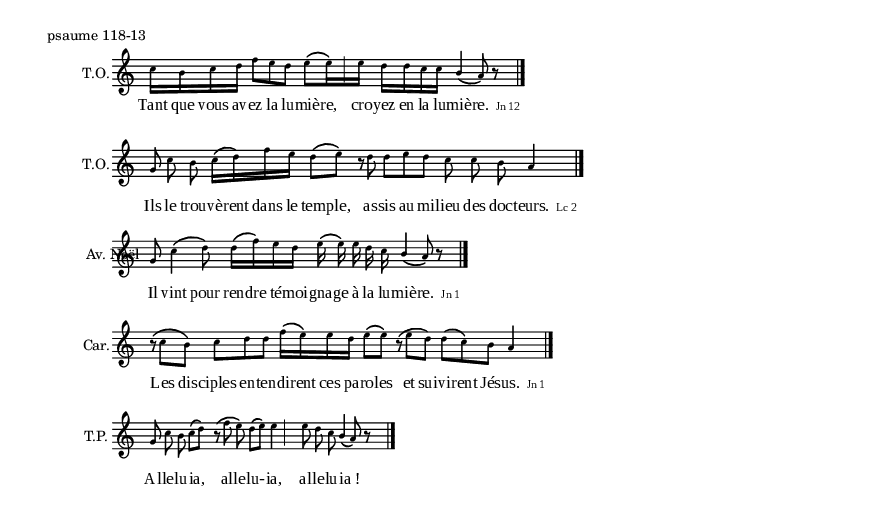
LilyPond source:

\version "2.10.0"
 \include "definitions.ly"
 \markup {psaume  118-13}




\relative c'' { 
	\new Staff {
		\cadenzaOn
		\set Staff.instrumentName = \markup{ \center-align { T.O. } }
		c16[ b c d]
		\times 2/3 { f8[ e d] }
		e8[\( e16\) \cesure \pespace e]
		d16[ d c c ]
		\stemUp b4\( a8\) r8
		\endBar
	}	\addlyrics {
		Tant que vous av -- ez la lu -- miè -- re, cro -- yez en la lu -- miè -- re.
		\markup { \citation #"Jn 12"}
	}
}
\relative c'' { 
	\new Staff {
		\cadenzaOn
		\set Staff.instrumentName = \markup{ \center-align { T.O. } }
		\times 2/3 { g8 c b }
		c16[\( d\) f e]
		d8[\( e\)]
		\espace
		r8 d
		\times 2/3 { d[ e d] }
		\times 2/3 { c c b }
		a4
		\endBar
	}	\addlyrics {
		Ils le trou -- vè -- rent dans le tem -- ple, as -- sis au mi -- lieu des doc -- teurs.
		\markup { \citation #"Lc 2"}
	}
}
\relative c'' { 
	\new Staff {
		\cadenzaOn
		\set Staff.instrumentName = \markup{ \center-align { Av. Noël } }
		g8
		\times 2/3 { c4\( d8\) }
		d16[\( f\) e d]
		\times 2/5 { e\( e\) e d c }
		\override Stem #'neutral-direction = #up
		b4\( a8\) r
		\endBar
	}	\addlyrics {
		Il vint pour ren -- dre té -- moi -- gna -- ge à la lu -- miè -- re.
		\markup { \citation #"Jn 1"}
	}
}

\relative c'' { 
	\new Staff {
		\cadenzaOn
		\set Staff.instrumentName = \markup{ \center-align { Car. } }
		\times 2/3 { r8\( c[ b]\) }
		\times 2/3 { c8[ d d] }
		f16[\( e\) e d]
		e8[\( e\)] \pespace
		\times 2/3 { r8\( e[ d]\) }
		\times 2/3 { d8[\( c\) b] }
		a4		
		\endBar
	}	\addlyrics {
		Les dis -- ciples en -- ten -- di -- rent ces pa -- ro -- les et sui -- vi -- rent Jés -- us.
		\markup { \citation #"Jn 1"}
	}
}
\relative c'' { 
	\new Staff {
		\cadenzaOn
		\set Staff.instrumentName = \markup{ \center-align { T.P. } }
		\times 2/3 { g8 c b }
		c[\( d\)]
		\pespace
		\times 2/3 { r\( f e\) }
		d[\( e\)]
		e4 
		\cesure \pespace
		\times 2/3 { e8 d c }
		\override Stem #'neutral-direction = #up
		b4\( a8\) r
		\endBar
	}	\addlyrics {
		Al -- le -- lu -- ia, _ al -- le -- lu -- - -- ia, al -- le -- lu -- "ia !" _
		\markup { \citation #""}
	}
}
